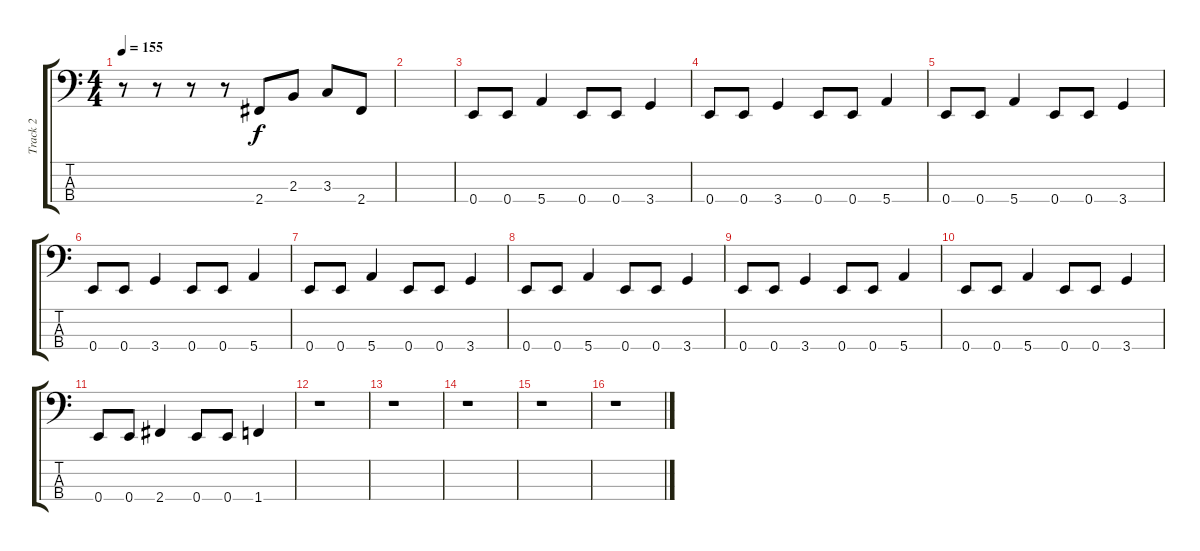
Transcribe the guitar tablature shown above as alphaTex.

\track ("Track 2" "Track 2") {instrument electricbassfinger}
\staff {score tabs}
\tuning (G2 D2 A1 E1) {hide}
\ts (4 4)
\tempo 155
\clef f4
\ks c
r.8{dy f} r.8 r.8 r.8 2.4.8 2.3.8 3.3.8 2.4.8 |
|
0.4.8 0.4.8 5.4.4 0.4.8 0.4.8 3.4.4 |
0.4.8 0.4.8 3.4.4 0.4.8 0.4.8 5.4.4 |
0.4.8 0.4.8 5.4.4 0.4.8 0.4.8 3.4.4 |
0.4.8 0.4.8 3.4.4 0.4.8 0.4.8 5.4.4 |
0.4.8 0.4.8 5.4.4 0.4.8 0.4.8 3.4.4 |
0.4.8 0.4.8 5.4.4 0.4.8 0.4.8 3.4.4 |
0.4.8 0.4.8 3.4.4 0.4.8 0.4.8 5.4.4 |
0.4.8 0.4.8 5.4.4 0.4.8 0.4.8 3.4.4 |
0.4.8 0.4.8 2.4.4 0.4.8 0.4.8 1.4.4 |
r.1 |
r.1 |
r.1 |
r.1 |
r.1
